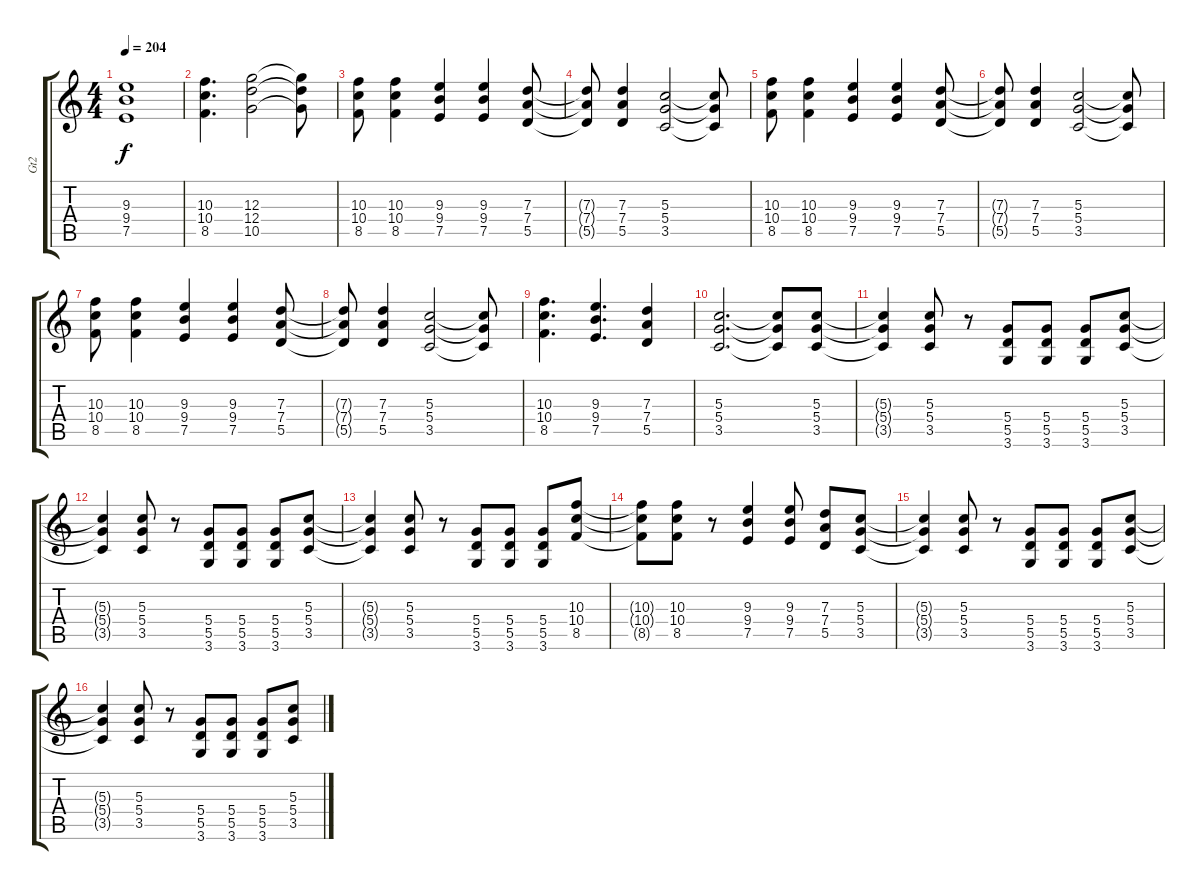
\track ("Gt2" "Gt2") {instrument overdrivenguitar}
\staff {score tabs}
\tuning (E4 B3 G3 D3 A2 E2) {hide}
\ts (4 4)
\tempo 204
\clef g2
\ks c
(9.3 9.4 7.5).1{dy f} |
(10.3 10.4 8.5).4{d} (12.3 12.4 10.5).2 (12.3{t} 12.4{t} 10.5{t}).8 |
(10.3 10.4 8.5).8 (10.3 10.4 8.5).4 (9.3 9.4 7.5).4 (9.3 9.4 7.5).4 (7.3 7.4 5.5).8 |
(7.3{t} 7.4{t} 5.5{t}).8 (7.3 7.4 5.5).4 (5.3 5.4 3.5).2 (5.3{t} 5.4{t} 3.5{t}).8 |
(10.3 10.4 8.5).8 (10.3 10.4 8.5).4 (9.3 9.4 7.5).4 (9.3 9.4 7.5).4 (7.3 7.4 5.5).8 |
(7.3{t} 7.4{t} 5.5{t}).8 (7.3 7.4 5.5).4 (5.3 5.4 3.5).2 (5.3{t} 5.4{t} 3.5{t}).8 |
(10.3 10.4 8.5).8 (10.3 10.4 8.5).4 (9.3 9.4 7.5).4 (9.3 9.4 7.5).4 (7.3 7.4 5.5).8 |
(7.3{t} 7.4{t} 5.5{t}).8 (7.3 7.4 5.5).4 (5.3 5.4 3.5).2 (5.3{t} 5.4{t} 3.5{t}).8 |
(10.3 10.4 8.5).4{d} (9.3 9.4 7.5).4{d} (7.3 7.4 5.5).4 |
(5.3 5.4 3.5).2{d} (5.3{t} 5.4{t} 3.5{t}).8 (5.3 5.4 3.5).8 |
(5.3{t} 5.4{t} 3.5{t}).4 (5.3 5.4 3.5).8 r.8 (5.4 5.5 3.6).8 (5.4 5.5 3.6).8 (5.4 5.5 3.6).8 (5.3 5.4 3.5).8 |
(5.3{t} 5.4{t} 3.5{t}).4 (5.3 5.4 3.5).8 r.8 (5.4 5.5 3.6).8 (5.4 5.5 3.6).8 (5.4 5.5 3.6).8 (5.3 5.4 3.5).8 |
(5.3{t} 5.4{t} 3.5{t}).4 (5.3 5.4 3.5).8 r.8 (5.4 5.5 3.6).8 (5.4 5.5 3.6).8 (5.4 5.5 3.6).8 (10.3 10.4 8.5).8 |
(10.3{t} 10.4{t} 8.5{t}).8 (10.3 10.4 8.5).8 r.8 (9.3 9.4 7.5).4 (9.3 9.4 7.5).8 (7.3 7.4 5.5).8 (5.3 5.4 3.5).8 |
(5.3{t} 5.4{t} 3.5{t}).4 (5.3 5.4 3.5).8 r.8 (5.4 5.5 3.6).8 (5.4 5.5 3.6).8 (5.4 5.5 3.6).8 (5.3 5.4 3.5).8 |
(5.3{t} 5.4{t} 3.5{t}).4 (5.3 5.4 3.5).8 r.8 (5.4 5.5 3.6).8 (5.4 5.5 3.6).8 (5.4 5.5 3.6).8 (5.3 5.4 3.5).8
